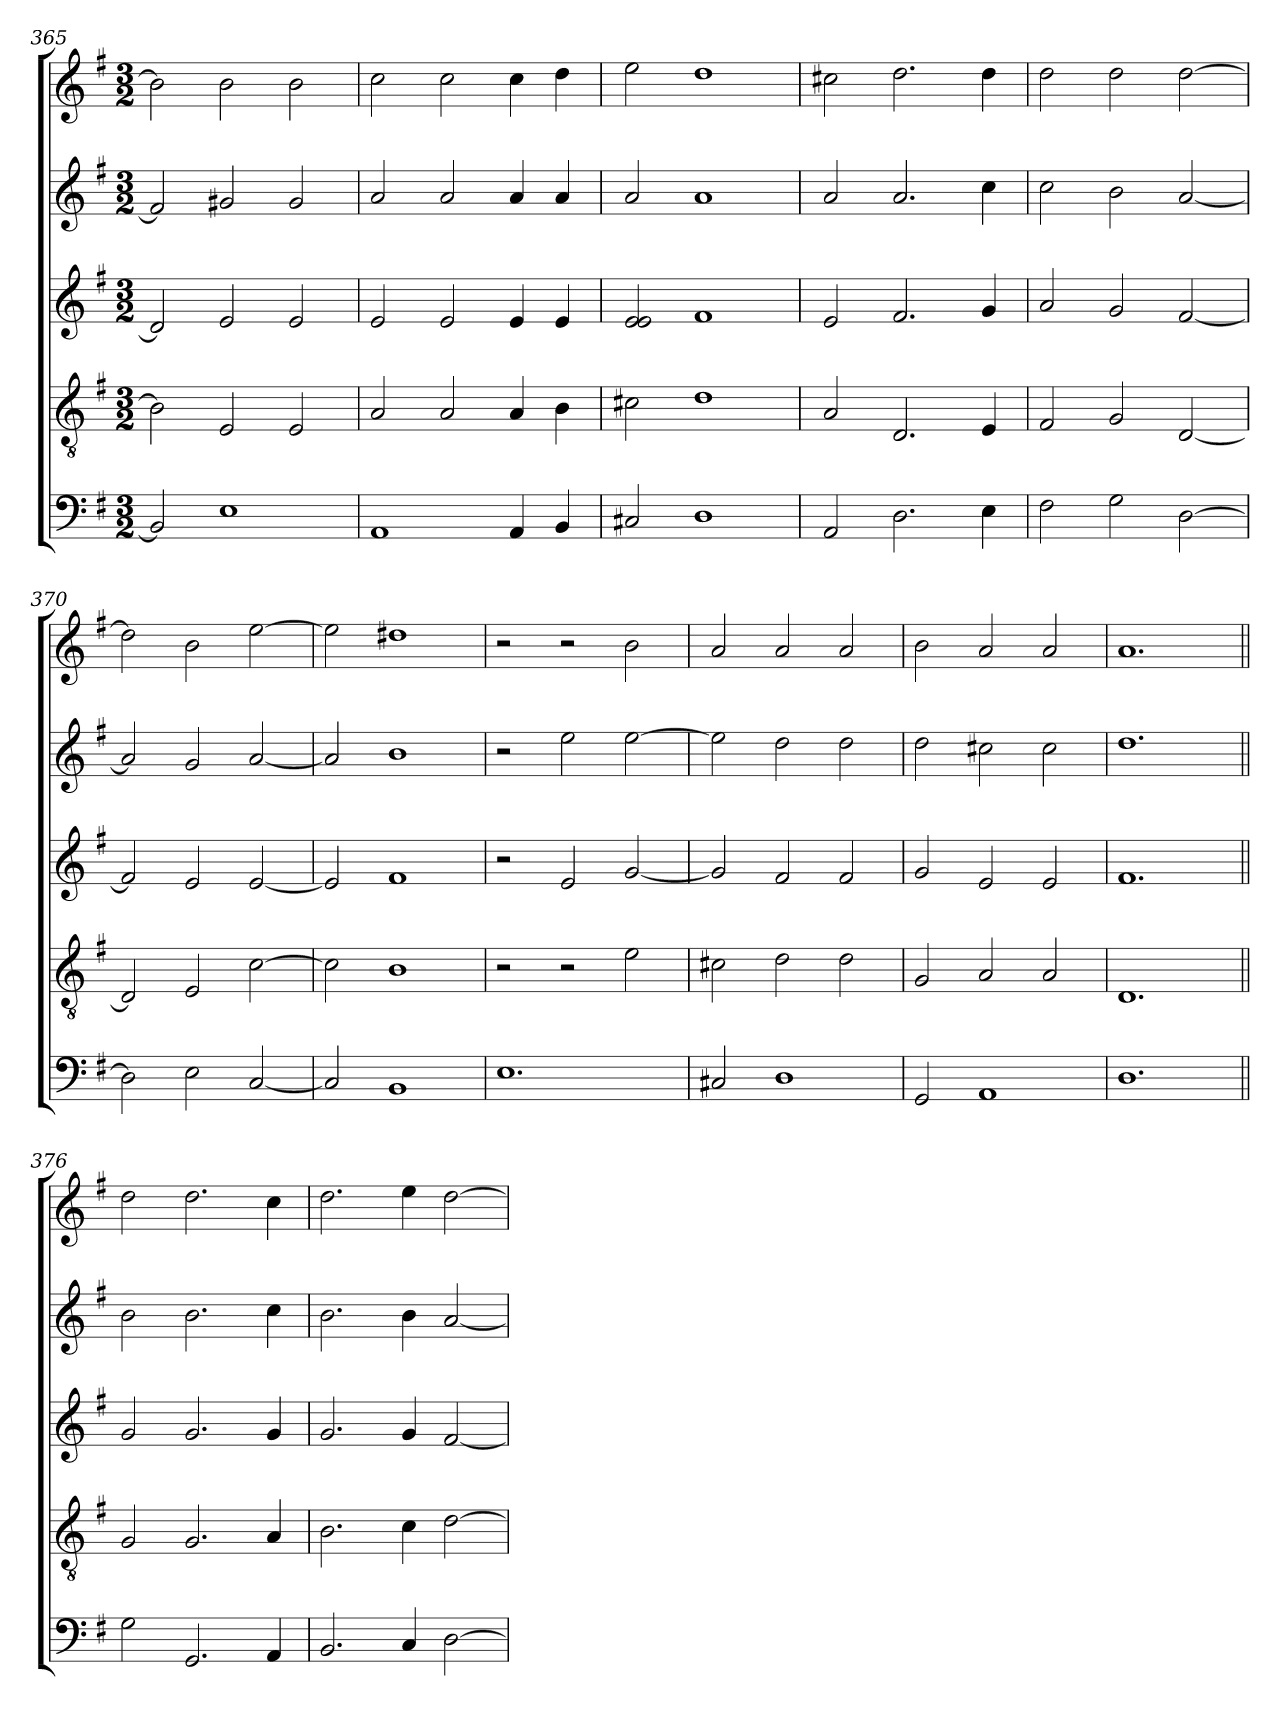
**kern	**kern	**kern	**kern	**kern
*part5	*part4	*part3	*part2	*part1
*staff5	*staff4	*staff3	*staff2	*staff1
*clefF4	*clefGv2	*clefG2	*clefG2	*clefG2
*k[f#]	*k[f#]	*k[f#]	*k[f#]	*k[f#]
*G:	*G:	*G:	*G:	*G:
*M3/2	*M3/2	*M3/2	*M3/2	*M3/2
=365	=365	=365	=365	=365
2BB/]	2B\]	2d#/]	2f#/]	2b\]
1E	2E/	2e/	2g#X/	2b\
.	2E/	2e/	2g#/	2b\
=366	=366	=366	=366	=366
1AA	2A/	2e/	2a/	2cc\
.	2A/	2e/	2a/	2cc\
4AA/	4A/	4e/	4a/	4cc\
4BB/	4B\	4e/	4a/	4dd\
!!LO:LB:g=z
=367	=367	=367	=367	=367
2C#X/	2c#X\	2e/ 2e/	2a/	2ee\
1D	1d	1f#	1a	1dd
=368	=368	=368	=368	=368
2AA/	2A/	2e/	2a/	2cc#X\
2.D\	2.D/	2.f#/	2.a/	2.dd\
4E\	4E/	4g/	4cc\	4dd\
!!LO:LB:g=z
=369	=369	=369	=369	=369
2F#\	2F#/	2a/	2cc\	2dd\
2G\	2G/	2g/	2b\	2dd\
[>2D\	[<2D/	[<2f#/	[<2a/	[>2dd\
=370	=370	=370	=370	=370
2D\]	2D/]	2f#/]	2a/]	2dd\]
2E\	2E/	2e/	2g/	2b\
[<2C/	[>2c\	[<2e/	[<2a/	[>2ee\
=371	=371	=371	=371	=371
2C/]	2c\]	2e/]	2a/]	2ee\]
1BB	1B	1f#	1b	1dd#X
=372	=372	=372	=372	=372
1.E	2r	2r	2r	2r
.	2r	2e/	2ee\	2r
.	2e\	[<2g/	[>2ee\	2b\
=373	=373	=373	=373	=373
2C#X/	2c#X\	2g/]	2ee\]	2a/
1D	2d\	2f#/	2dd\	2a/
.	2d\	2f#/	2dd\	2a/
=374	=374	=374	=374	=374
2GG/	2G/	2g/	2dd\	2b\
1AA	2A/	2e/	2cc#X\	2a/
.	2A/	2e/	2cc#\	2a/
!!LO:PB:g=z
=375	=375	=375	=375	=375
1.D	1.D	1.f#	1.dd	1.a
=376||	=376||	=376||	=376||	=376||
2G\	2G/	2g/	2b\	2dd\
2.GG/	2.G/	2.g/	2.b\	2.dd\
4AA/	4A/	4g/	4cc\	4cc\
!!LO:LB:g=z
=377	=377	=377	=377	=377
2.BB/	2.B\	2.g/	2.b\	2.dd\
4C/	4c\	4g/	4b\	4ee\
[>2D\	[>2d\	[<2f#/	[<2a/	[>2dd\
=	=	=	=	=
*-	*-	*-	*-	*-
